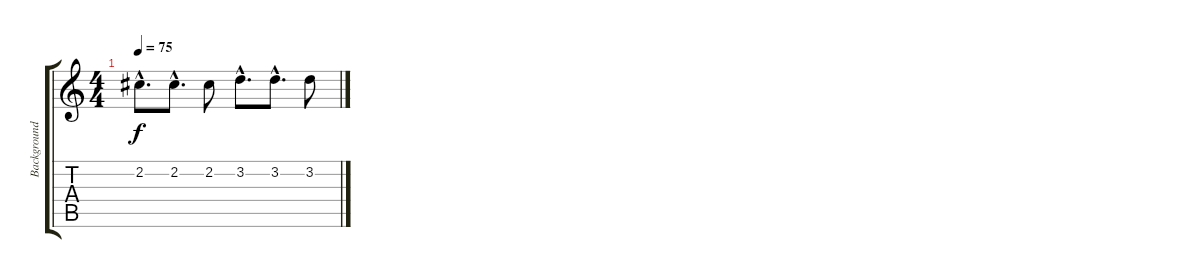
\track ("Background Guitar" "Background") {instrument acousticguitarsteel}
\staff {score tabs}
\tuning (E4 B3 G3 D3 A2 E2) {hide}
\ts (4 4)
\tempo 75
\clef g2
\ks c
2.2{hac}.8{d dy f} 2.2{hac}.8{d} 2.2.8 3.2{hac}.8{d} 3.2{hac}.8{d} 3.2.8
